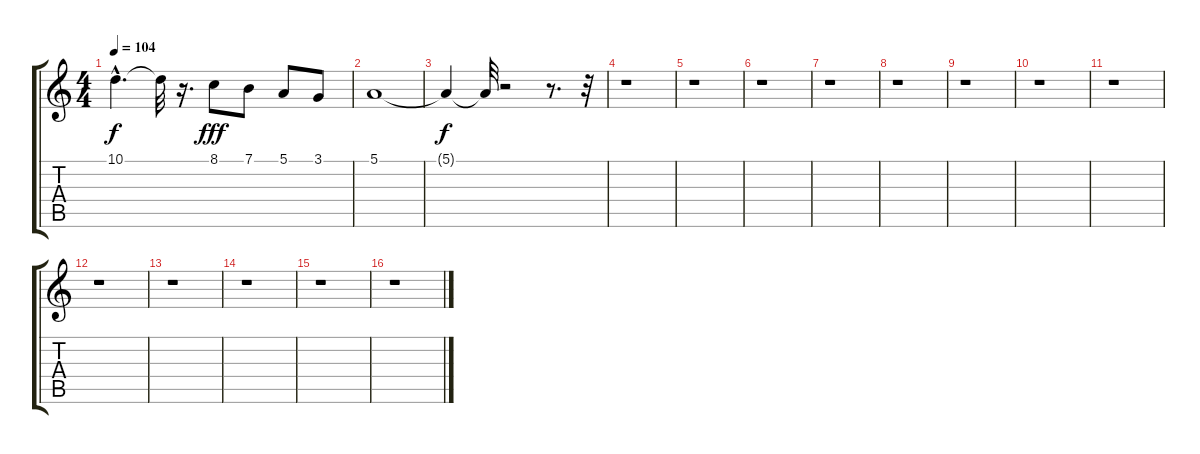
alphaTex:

\track "" {instrument electricgrandpiano}
\staff {score tabs}
\tuning (E4 B3 G3 D3 A2 E2) {hide}
\ts (4 4)
\tempo 104
\clef g2
\ks c
10.1{hac t}.4{d dy f} 10.1{t}.32 r.16{d} 8.1.8{dy fff} 7.1.8 5.1.8 3.1.8 |
5.1.1 |
5.1{t}.4{dy f} 5.1{t}.32 r.2 r.8{d} r.32 |
r.1 |
r.1 |
r.1 |
r.1 |
r.1 |
r.1 |
r.1 |
r.1 |
r.1 |
r.1 |
r.1 |
r.1 |
r.1
